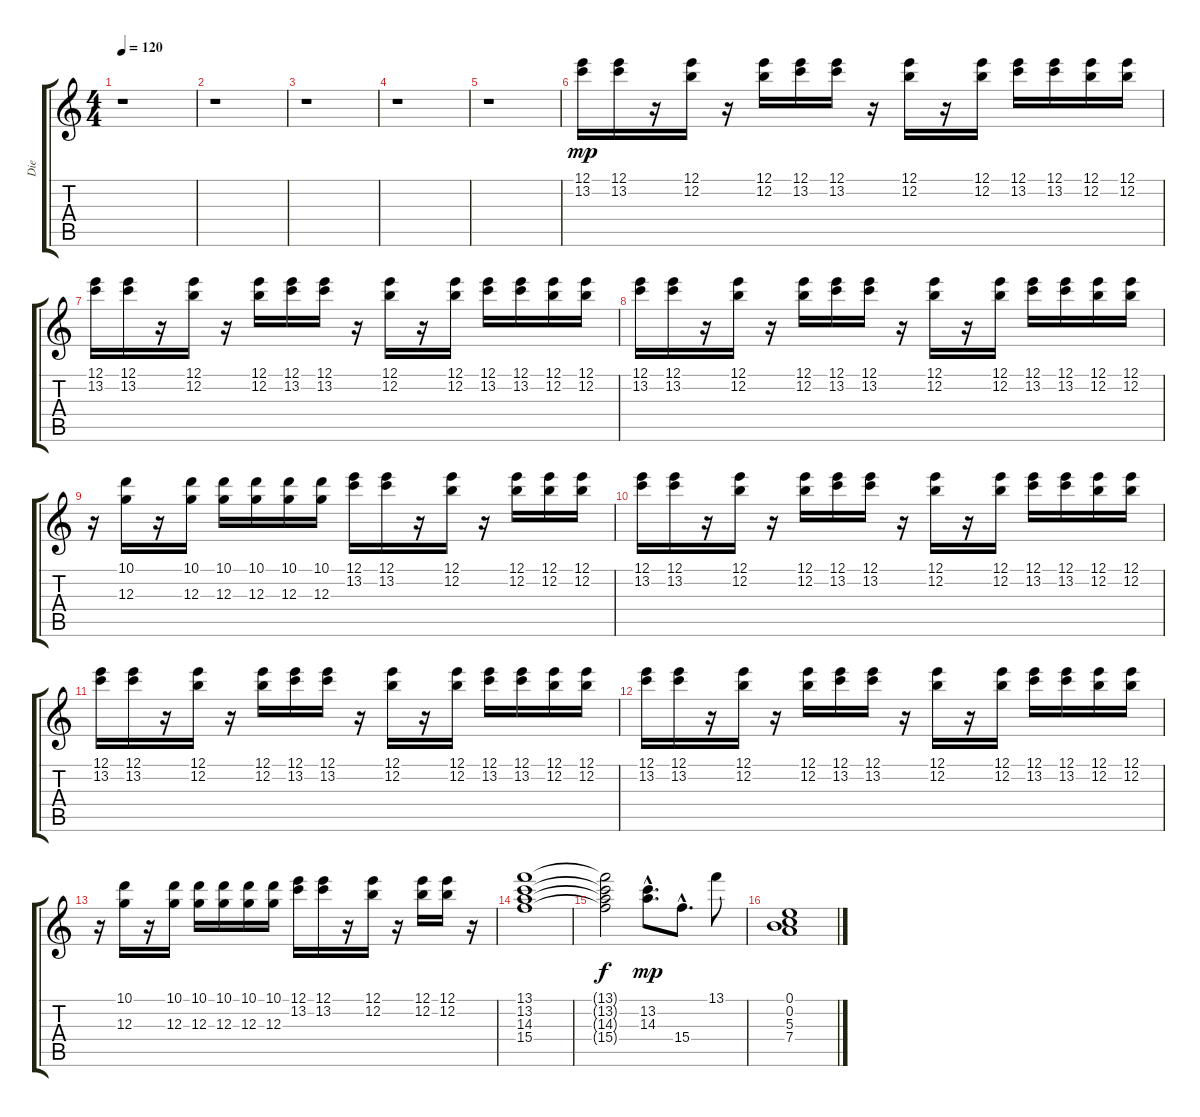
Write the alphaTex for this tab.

\track ("Die" "Die") {instrument electricguitarclean}
\staff {score tabs}
\tuning (E4 B3 G3 D3 A2 E2) {hide}
\ts (4 4)
\tempo 120
\clef g2
\ks c
r.1{dy mp instrument electricguitarclean} |
r.1 |
r.1 |
r.1 |
r.1 |
(12.1 13.2).16 (12.1 13.2).16 r.16 (12.1 12.2).16 r.16 (12.1 12.2).16 (12.1 13.2).16 (12.1 13.2).16 r.16 (12.1 12.2).16 r.16 (12.1 12.2).16 (12.1 13.2).16 (12.1 13.2).16 (12.1 12.2).16 (12.1 12.2).16 |
(12.1 13.2).16 (12.1 13.2).16 r.16 (12.1 12.2).16 r.16 (12.1 12.2).16 (12.1 13.2).16 (12.1 13.2).16 r.16 (12.1 12.2).16 r.16 (12.1 12.2).16 (12.1 13.2).16 (12.1 13.2).16 (12.1 12.2).16 (12.1 12.2).16 |
(12.1 13.2).16 (12.1 13.2).16 r.16 (12.1 12.2).16 r.16 (12.1 12.2).16 (12.1 13.2).16 (12.1 13.2).16 r.16 (12.1 12.2).16 r.16 (12.1 12.2).16 (12.1 13.2).16 (12.1 13.2).16 (12.1 12.2).16 (12.1 12.2).16 |
r.16 (10.1 12.3).16 r.16 (10.1 12.3).16 (10.1 12.3).16 (10.1 12.3).16 (10.1 12.3).16 (10.1 12.3).16 (12.1 13.2).16 (12.1 13.2).16 r.16 (12.1 12.2).16 r.16 (12.1 12.2).16 (12.1 12.2).16 (12.1 12.2).16 |
(12.1 13.2).16 (12.1 13.2).16 r.16 (12.1 12.2).16 r.16 (12.1 12.2).16 (12.1 13.2).16 (12.1 13.2).16 r.16 (12.1 12.2).16 r.16 (12.1 12.2).16 (12.1 13.2).16 (12.1 13.2).16 (12.1 12.2).16 (12.1 12.2).16 |
(12.1 13.2).16 (12.1 13.2).16 r.16 (12.1 12.2).16 r.16 (12.1 12.2).16 (12.1 13.2).16 (12.1 13.2).16 r.16 (12.1 12.2).16 r.16 (12.1 12.2).16 (12.1 13.2).16 (12.1 13.2).16 (12.1 12.2).16 (12.1 12.2).16 |
(12.1 13.2).16 (12.1 13.2).16 r.16 (12.1 12.2).16 r.16 (12.1 12.2).16 (12.1 13.2).16 (12.1 13.2).16 r.16 (12.1 12.2).16 r.16 (12.1 12.2).16 (12.1 13.2).16 (12.1 13.2).16 (12.1 12.2).16 (12.1 12.2).16 |
r.16 (10.1 12.3).16 r.16 (10.1 12.3).16 (10.1 12.3).16 (10.1 12.3).16 (10.1 12.3).16 (10.1 12.3).16 (12.1 13.2).16 (12.1 13.2).16 r.16 (12.1 12.2).16 r.16 (12.1 12.2).16 (12.1 12.2).16 r.16 |
(13.1 13.2 14.3 15.4).1 |
(13.1{t} 13.2{t} 14.3{t} 15.4{t}).2{dy f} (13.2{hac} 14.3{hac}).8{d dy mp} 15.4{hac}.8{d} 13.1.8 |
(0.1 0.2 5.3 7.4).1
